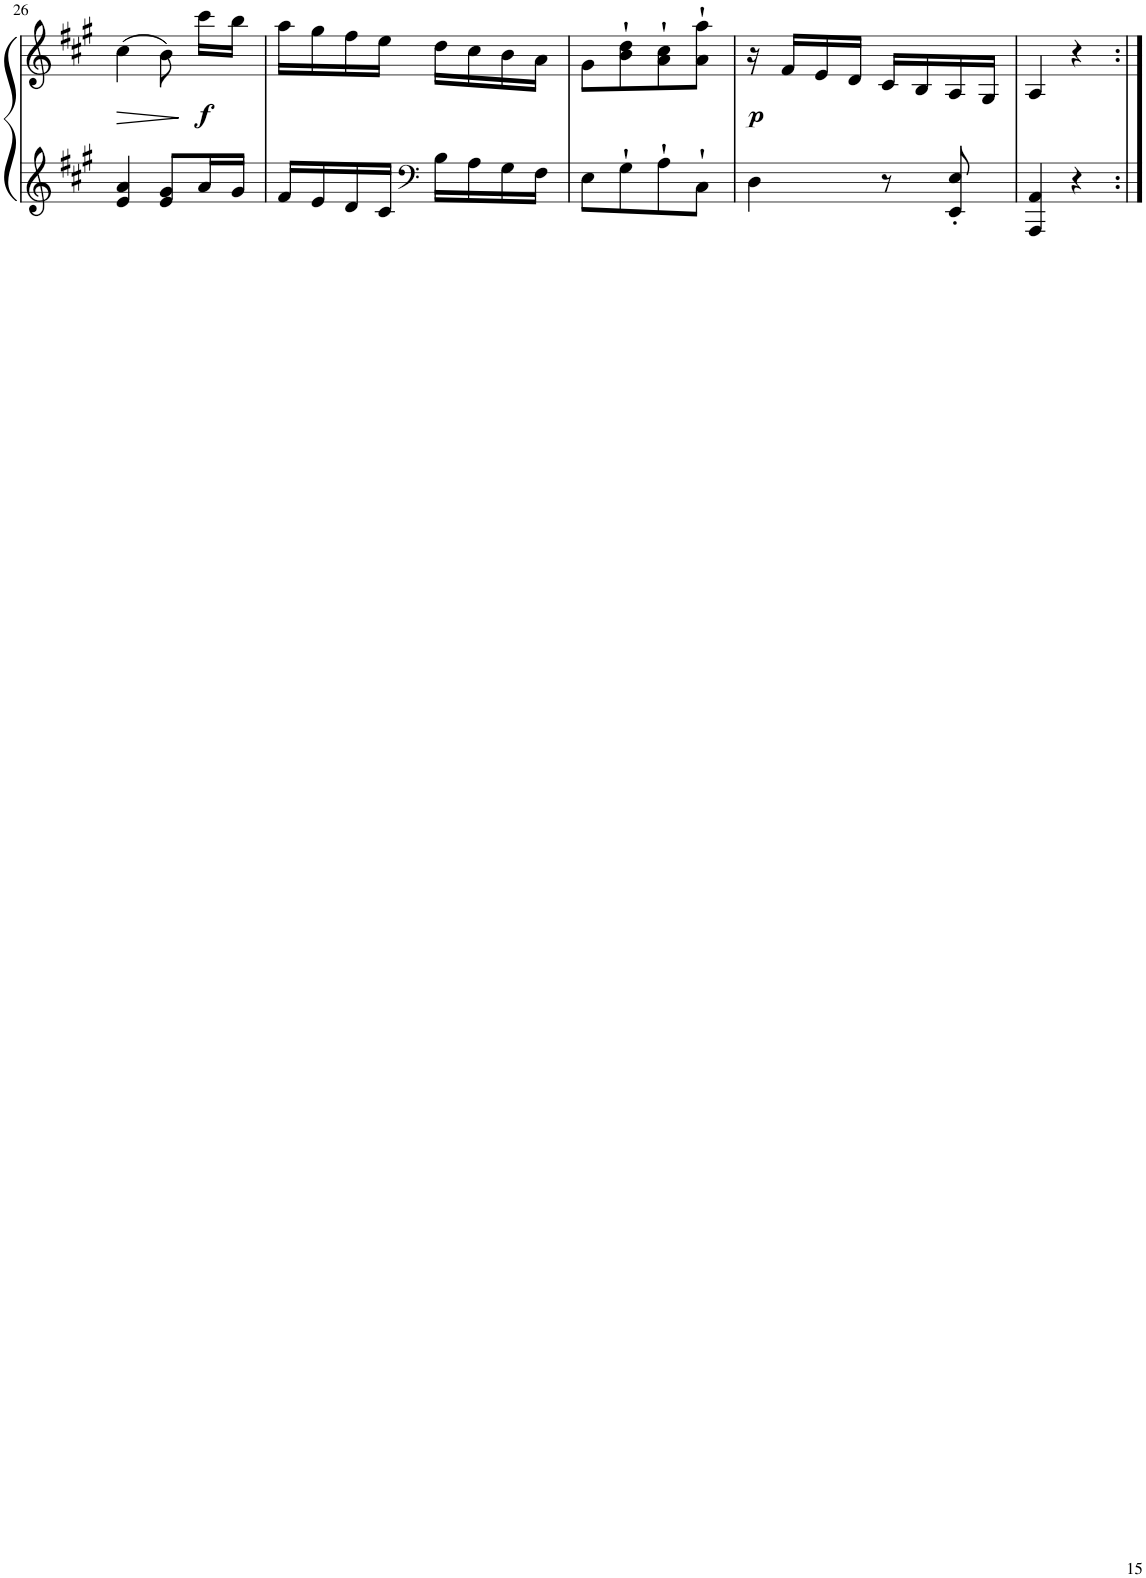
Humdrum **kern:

**kern	**kern	**dynam
*part1	*part1	*part1
*staff2	*staff1	*staff1/2
*I"Piano	*	*
*I'Pno	*	*
!!LO:PB:g=z
*clefG2	*clefG2	*
*k[f#c#g#]	*k[f#c#g#]	*
*M2/4	*M2/4	*
=26	=26	=26
!	!	!LO:HP:b
4e/ 4a/	(4cc#\	>
8e/ 8g#/L	8b\)	.
!	!	!LO:DY:n=1:b
16a/L	16ccc#\LL	] f
16g#/JJ	16bb\JJ	.
=27	=27	=27
16f#/LL	16aa\LL	.
16e/	16gg#\	.
16d/	16ff#\	.
16c#/JJ	16ee\JJ	.
*clefF4	*	*
16B\LL	16dd\LL	.
16A\	16cc#\	.
16G#\	16b\	.
16F#\JJ	16a\JJ	.
=28	=28	=28
8E\L	8g#\L	.
8G#`\	8b\` 8dd\`	.
8A`\	8a\` 8cc#\`	.
8C#`\J	8a\` 8aa\`J	.
=29	=29	=29
!	!	!LO:DY:b
4D\	16r	p
.	16f#/LL	.
.	16e/	.
.	16d/JJ	.
8r	16c#/LL	.
.	16B/	.
8EE/' 8E/'	16A/	.
.	16G#/JJ	.
=30	=30	=30
4AAA/ 4AA/	4A/	.
4r	4r	.
=:|!	=:|!	=:|!
*-	*-	*-
